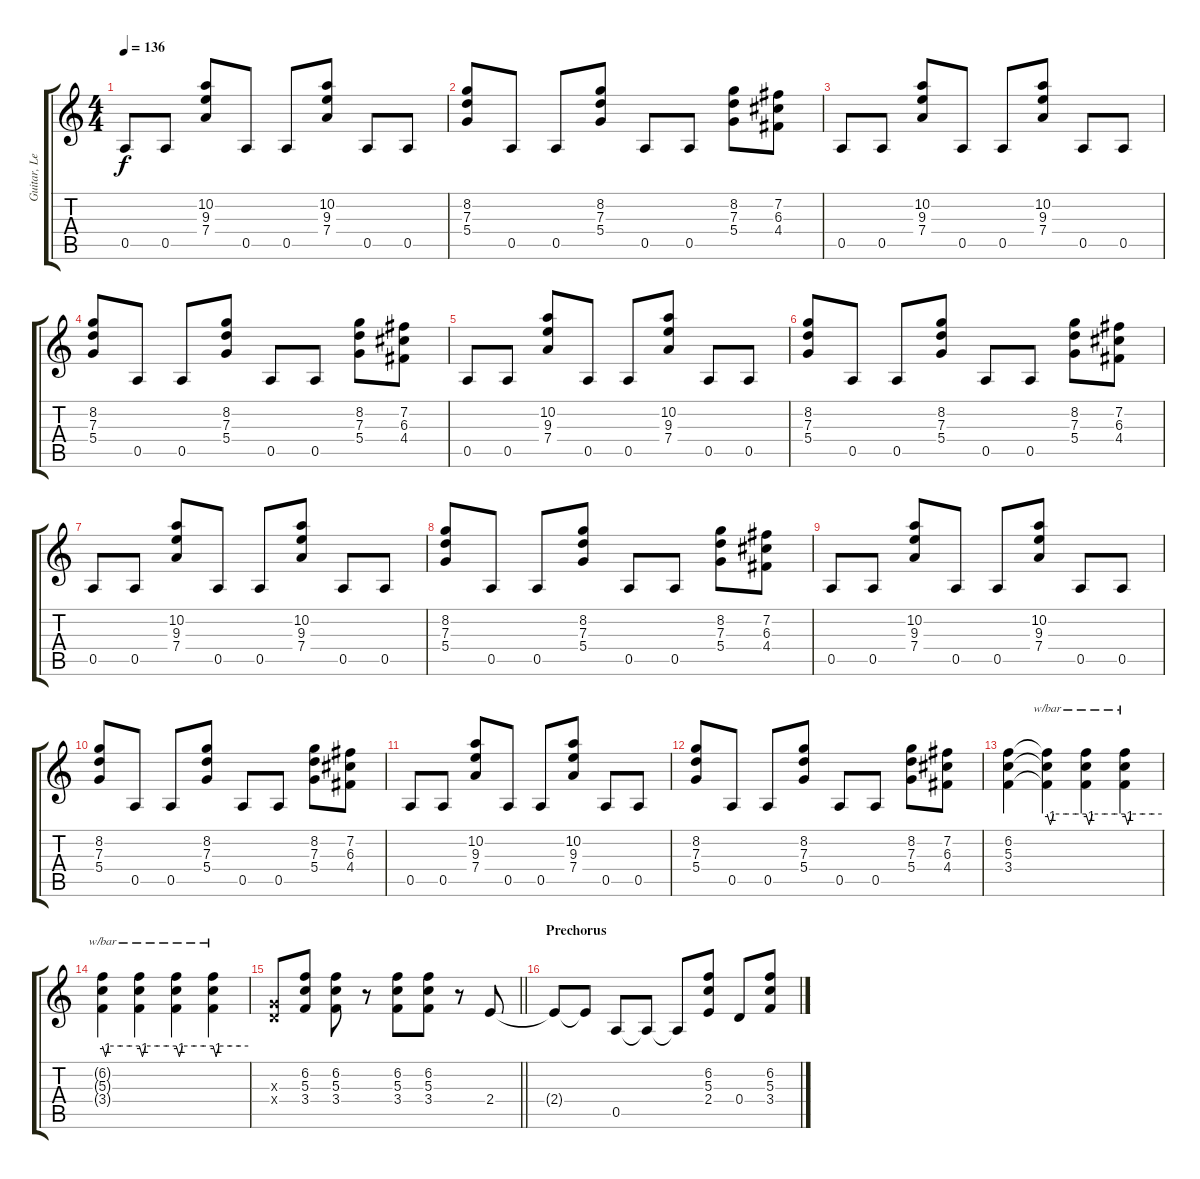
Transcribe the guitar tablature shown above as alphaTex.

\track ("Guitar, Lead" "Guitar, Le") {instrument overdrivenguitar}
\staff {score tabs}
\tuning (E4 B3 G3 D3 A2 E2) {hide}
\ts (4 4)
\tempo 136
\clef g2
\ks c
0.5.8{dy f} 0.5.8 (10.2 9.3 7.4).8 0.5.8 0.5.8 (10.2 9.3 7.4).8 0.5.8 0.5.8 |
(8.2 7.3 5.4).8 0.5.8 0.5.8 (8.2 7.3 5.4).8 0.5.8 0.5.8 (8.2 7.3 5.4).8 (7.2 6.3 4.4).8 |
0.5.8 0.5.8 (10.2 9.3 7.4).8 0.5.8 0.5.8 (10.2 9.3 7.4).8 0.5.8 0.5.8 |
(8.2 7.3 5.4).8 0.5.8 0.5.8 (8.2 7.3 5.4).8 0.5.8 0.5.8 (8.2 7.3 5.4).8 (7.2 6.3 4.4).8 |
0.5.8 0.5.8 (10.2 9.3 7.4).8 0.5.8 0.5.8 (10.2 9.3 7.4).8 0.5.8 0.5.8 |
(8.2 7.3 5.4).8 0.5.8 0.5.8 (8.2 7.3 5.4).8 0.5.8 0.5.8 (8.2 7.3 5.4).8 (7.2 6.3 4.4).8 |
0.5.8 0.5.8 (10.2 9.3 7.4).8 0.5.8 0.5.8 (10.2 9.3 7.4).8 0.5.8 0.5.8 |
(8.2 7.3 5.4).8 0.5.8 0.5.8 (8.2 7.3 5.4).8 0.5.8 0.5.8 (8.2 7.3 5.4).8 (7.2 6.3 4.4).8 |
0.5.8 0.5.8 (10.2 9.3 7.4).8 0.5.8 0.5.8 (10.2 9.3 7.4).8 0.5.8 0.5.8 |
(8.2 7.3 5.4).8 0.5.8 0.5.8 (8.2 7.3 5.4).8 0.5.8 0.5.8 (8.2 7.3 5.4).8 (7.2 6.3 4.4).8 |
0.5.8 0.5.8 (10.2 9.3 7.4).8 0.5.8 0.5.8 (10.2 9.3 7.4).8 0.5.8 0.5.8 |
(8.2 7.3 5.4).8 0.5.8 0.5.8 (8.2 7.3 5.4).8 0.5.8 0.5.8 (8.2 7.3 5.4).8 (7.2 6.3 4.4).8 |
(6.2 5.3 3.4).4 (6.2{t} 5.3{t} 3.4{t}).4{tbe (custom default 0 0 5 -4 10 0 30 0 45 0 60 0)} (6.2{t} 5.3{t} 3.4{t}).4{tbe (custom default 0 0 5 -4 10 0 30 0 45 0 60 0)} (6.2{t} 5.3{t} 3.4{t}).4{tbe (custom default 0 0 5 -4 10 0 30 0 45 0 60 0)} |
(6.2{t} 5.3{t} 3.4{t}).4{tbe (custom default 0 0 5 -4 10 0 30 0 45 0 60 0)} (6.2{t} 5.3{t} 3.4{t}).4{tbe (custom default 0 0 5 -4 10 0 30 0 45 0 60 0)} (6.2{t} 5.3{t} 3.4{t}).4{tbe (custom default 0 0 5 -4 10 0 30 0 45 0 60 0)} (6.2{t} 5.3{t} 3.4{t}).4{tbe (custom default 0 0 5 -4 10 0 30 0 45 0 60 0)} |
\barLineRight lightlight
(0.3{x} 0.4{x}).8 (6.2 5.3 3.4).8 (6.2 5.3 3.4).8 r.8 (6.2 5.3 3.4).8 (6.2 5.3 3.4).8 r.8 2.4.8 |
\section ("" "Prechorus")
2.4{t}.8 2.4{t}.8 0.5.8 0.5{t}.8 0.5{t}.8 (6.2 5.3 2.4).8 0.4.8 (6.2 5.3 3.4).8
